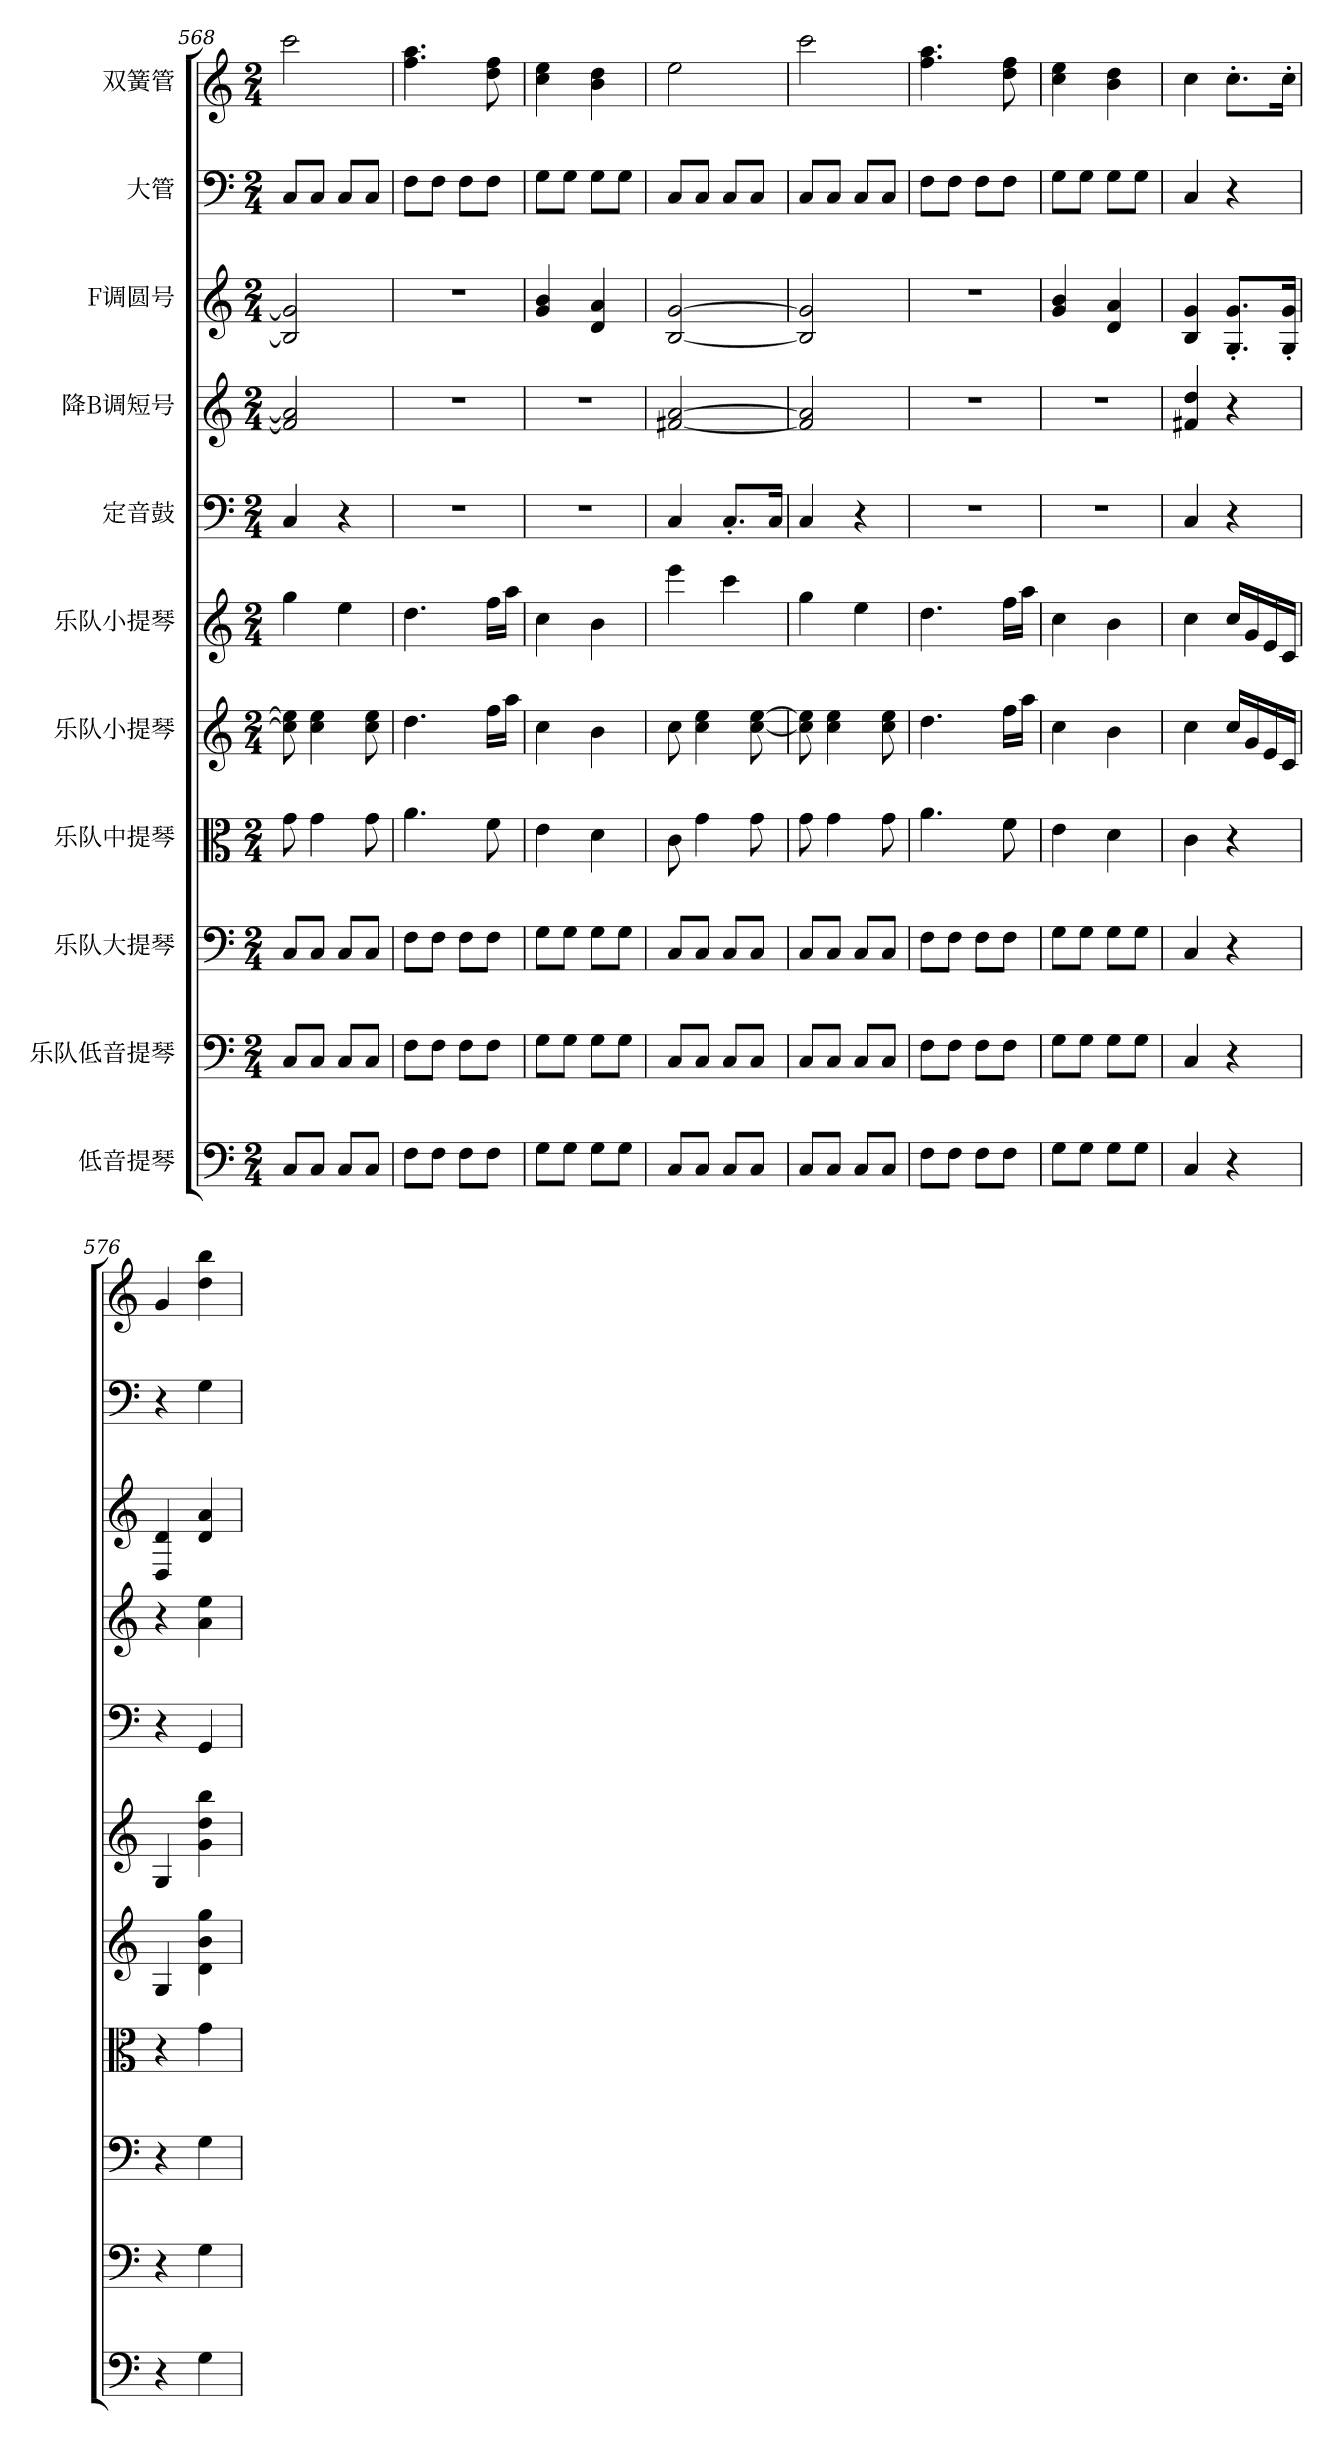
**kern	**kern	**kern	**kern	**kern	**kern	**kern	**kern	**kern	**kern	**kern
*part11	*part10	*part9	*part8	*part7	*part6	*part5	*part4	*part3	*part2	*part1
*staff11	*staff10	*staff9	*staff8	*staff7	*staff6	*staff5	*staff4	*staff3	*staff2	*staff1
*I"低音提琴	*I"乐队低音提琴	*I"乐队大提琴	*I"乐队中提琴	*I"乐队小提琴	*I"乐队小提琴	*I"定音鼓	*I"降B调短号	*I"F调圆号	*I"大管	*I"双簧管
*clefF4	*clefF4	*clefF4	*clefC3	*clefG2	*clefG2	*clefF4	*clefG2	*clefG2	*clefF4	*clefG2
*ITrd7c12	*ITrd7c12	*	*	*	*	*	*ITrd1c2	*ITrd4c7	*	*
*k[]	*k[]	*k[]	*k[]	*k[]	*k[]	*k[]	*k[b-e-]	*k[b-]	*k[]	*k[]
*M2/4	*M2/4	*M2/4	*M2/4	*M2/4	*M2/4	*M2/4	*M2/4	*M2/4	*M2/4	*M2/4
=568	=568	=568	=568	=568	=568	=568	=568	=568	=568	=568
8CC/L	8CC/L	8C/L	8g\	8cc\] 8ee\]	4gg\	4C/	2e/] 2g/]	2E/] 2c/]	8C/L	2ccc\
8CC/J	8CC/J	8C/J	4g\	4cc\ 4ee\	.	.	.	.	8C/J	.
8CC/L	8CC/L	8C/L	.	.	4ee\	4r	.	.	8C/L	.
8CC/J	8CC/J	8C/J	8g\	8cc\ 8ee\	.	.	.	.	8C/J	.
=569	=569	=569	=569	=569	=569	=569	=569	=569	=569	=569
8FF\L	8FF\L	8F\L	4.a\	4.dd\	4.dd\	2r	2r	2r	8F\L	4.ff\ 4.aa\
8FF\J	8FF\J	8F\J	.	.	.	.	.	.	8F\J	.
8FF\L	8FF\L	8F\L	.	.	.	.	.	.	8F\L	.
8FF\J	8FF\J	8F\J	8f\	16ff\LL	16ff\LL	.	.	.	8F\J	8dd\ 8ff\
.	.	.	.	16aa\JJ	16aa\JJ	.	.	.	.	.
=570	=570	=570	=570	=570	=570	=570	=570	=570	=570	=570
8GG\L	8GG\L	8G\L	4e\	4cc\	4cc\	2r	2r	4c/ 4e/	8G\L	4cc\ 4ee\
8GG\J	8GG\J	8G\J	.	.	.	.	.	.	8G\J	.
8GG\L	8GG\L	8G\L	4d\	4b\	4b\	.	.	4G/ 4d/	8G\L	4b\ 4dd\
8GG\J	8GG\J	8G\J	.	.	.	.	.	.	8G\J	.
=571	=571	=571	=571	=571	=571	=571	=571	=571	=571	=571
8CC/L	8CC/L	8C/L	8c\	8cc\	4eee\	4C/	[2en/ [2g/	[2E/ [2c/	8C/L	2ee\
8CC/J	8CC/J	8C/J	4g\	4cc\ 4ee\	.	.	.	.	8C/J	.
8CC/L	8CC/L	8C/L	.	.	4ccc\	8.C'/L	.	.	8C/L	.
8CC/J	8CC/J	8C/J	8g\	[8cc\ [8ee\	.	.	.	.	8C/J	.
.	.	.	.	.	.	16C/Jk	.	.	.	.
=572	=572	=572	=572	=572	=572	=572	=572	=572	=572	=572
8CC/L	8CC/L	8C/L	8g\	8cc\] 8ee\]	4gg\	4C/	2e/] 2g/]	2E/] 2c/]	8C/L	2ccc\
8CC/J	8CC/J	8C/J	4g\	4cc\ 4ee\	.	.	.	.	8C/J	.
8CC/L	8CC/L	8C/L	.	.	4ee\	4r	.	.	8C/L	.
8CC/J	8CC/J	8C/J	8g\	8cc\ 8ee\	.	.	.	.	8C/J	.
=573	=573	=573	=573	=573	=573	=573	=573	=573	=573	=573
8FF\L	8FF\L	8F\L	4.a\	4.dd\	4.dd\	2r	2r	2r	8F\L	4.ff\ 4.aa\
8FF\J	8FF\J	8F\J	.	.	.	.	.	.	8F\J	.
8FF\L	8FF\L	8F\L	.	.	.	.	.	.	8F\L	.
8FF\J	8FF\J	8F\J	8f\	16ff\LL	16ff\LL	.	.	.	8F\J	8dd\ 8ff\
.	.	.	.	16aa\JJ	16aa\JJ	.	.	.	.	.
=574	=574	=574	=574	=574	=574	=574	=574	=574	=574	=574
8GG\L	8GG\L	8G\L	4e\	4cc\	4cc\	2r	2r	4c/ 4e/	8G\L	4cc\ 4ee\
8GG\J	8GG\J	8G\J	.	.	.	.	.	.	8G\J	.
8GG\L	8GG\L	8G\L	4d\	4b\	4b\	.	.	4G/ 4d/	8G\L	4b\ 4dd\
8GG\J	8GG\J	8G\J	.	.	.	.	.	.	8G\J	.
!!LO:PB:g=z
=575	=575	=575	=575	=575	=575	=575	=575	=575	=575	=575
4CC/	4CC/	4C/	4c\	4cc\	4cc\	4C/	4en/ 4cc/	4E/ 4c/	4C/	4cc\
4r	4r	4r	4r	16cc/LL	16cc/LL	4r	4r	8.C/' 8.c/'L	4r	8.cc'\L
.	.	.	.	16g/	16g/	.	.	.	.	.
.	.	.	.	16e/	16e/	.	.	.	.	.
.	.	.	.	16c/JJ	16c/JJ	.	.	16C/' 16c/'Jk	.	16cc'\Jk
=576	=576	=576	=576	=576	=576	=576	=576	=576	=576	=576
4r	4r	4r	4r	4G/	4G/	4r	4r	4GG/ 4G/	4r	4g/
4GG\	4GG\	4G\	4g\	4d\ 4b\ 4gg\	4g\ 4dd\ 4bb\	4GG/	4g\ 4dd\	4G/ 4d/	4G\	4dd\ 4bb\
=	=	=	=	=	=	=	=	=	=	=
*-	*-	*-	*-	*-	*-	*-	*-	*-	*-	*-
